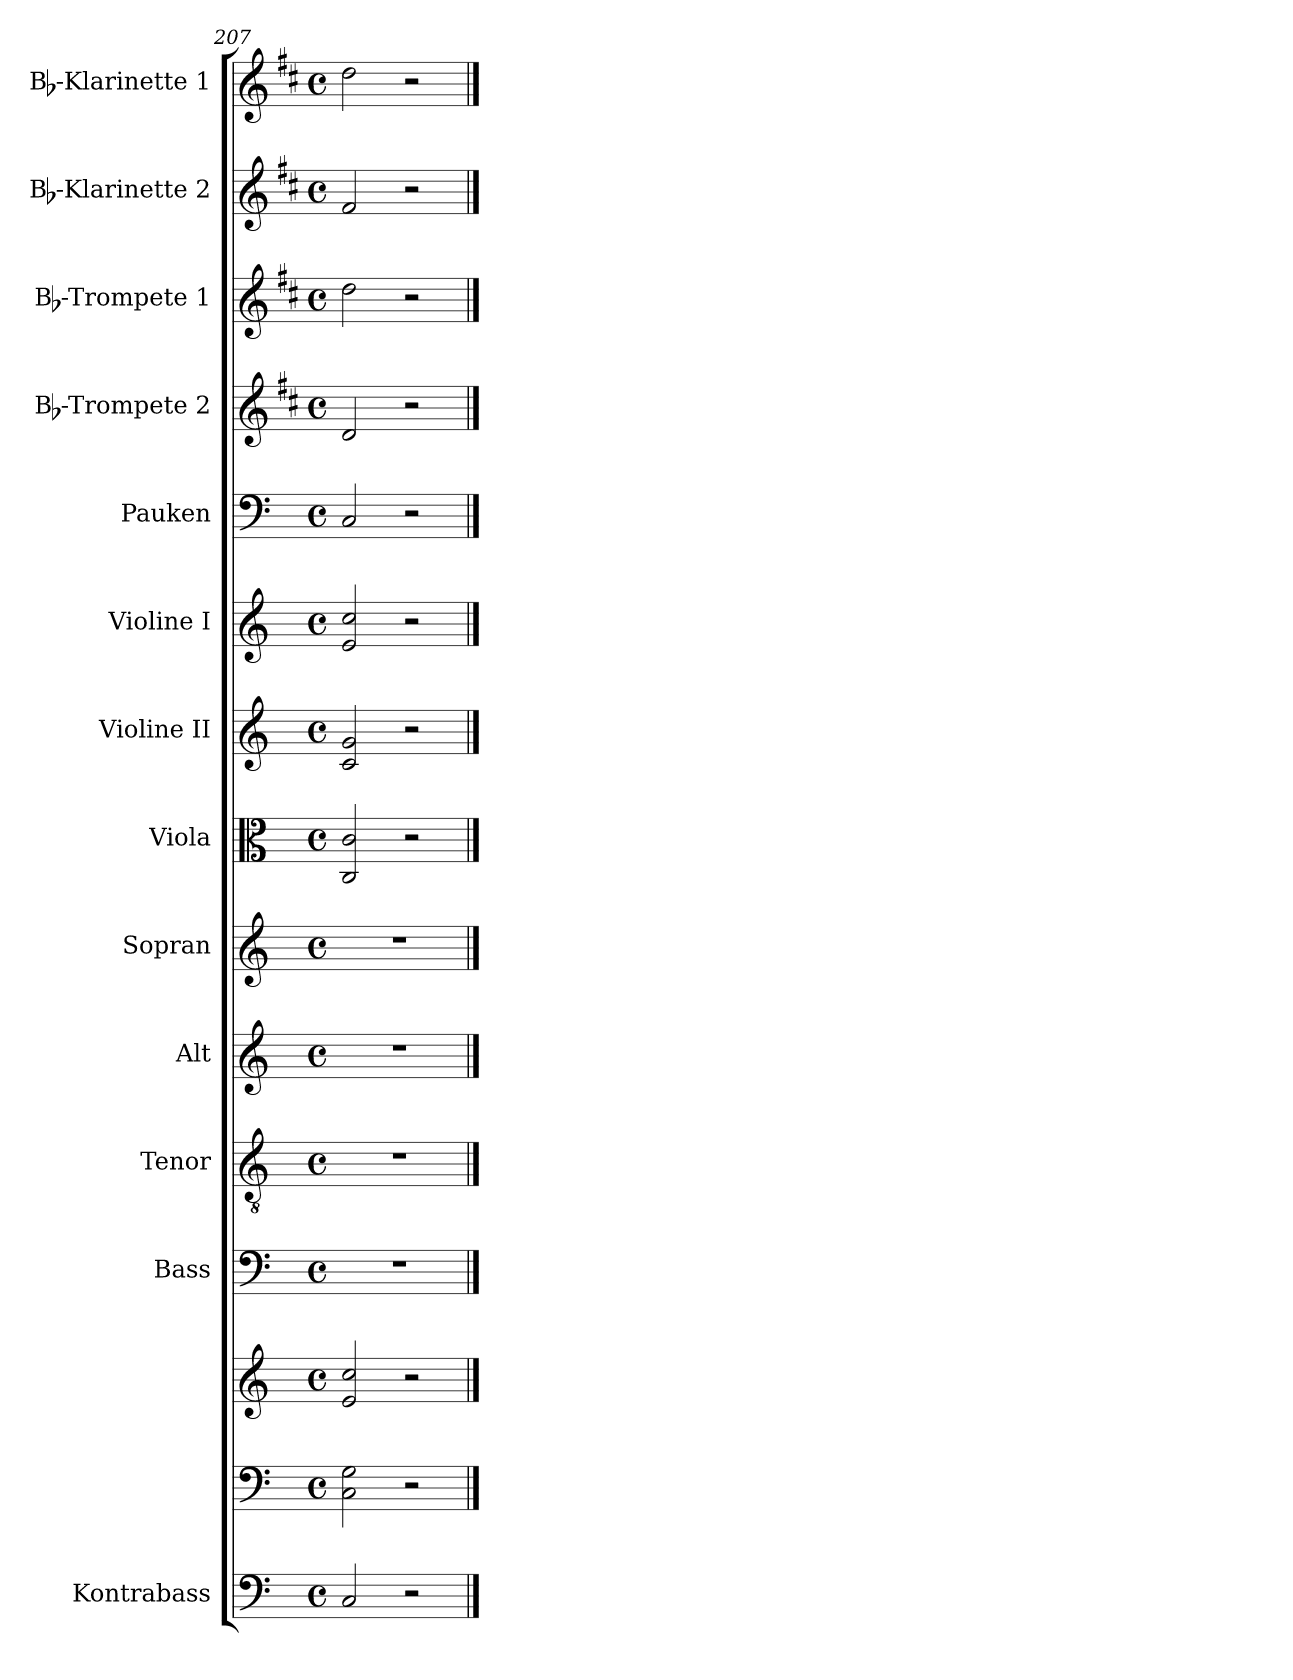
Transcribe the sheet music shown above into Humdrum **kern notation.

**kern	**kern	**kern	**kern	**kern	**kern	**kern	**kern	**kern	**kern	**kern	**kern	**kern	**kern	**kern
*part14	*part13	*part13	*part12	*part11	*part10	*part9	*part8	*part7	*part6	*part5	*part4	*part3	*part2	*part1
*staff15	*staff14	*staff13	*staff12	*staff11	*staff10	*staff9	*staff8	*staff7	*staff6	*staff5	*staff4	*staff3	*staff2	*staff1
*I"Kontrabass	*	*	*I"Bass	*I"Tenor	*I"Alt	*I"Sopran	*I"Viola	*I"Violine II	*I"Violine I	*I"Pauken	*I"Bb-Trompete 2	*I"Bb-Trompete 1	*I"Bb-Klarinette 2	*I"Bb-Klarinette 1
*I'Kb.	*	*	*I'B.	*I'T.	*I'A.	*I'S.	*I'Vla.	*I'Vl. II	*I'Vl. I	*I'Pk.	*I'Bb Trp. 2	*I'Bb Trp. 1	*I'Bb Kl. 2	*I'Bb Kl. 1
*clefF4	*clefF4	*clefG2	*clefF4	*clefGv2	*clefG2	*clefG2	*clefC3	*clefG2	*clefG2	*clefF4	*clefG2	*clefG2	*clefG2	*clefG2
*ITrd7c12	*	*	*	*	*	*	*	*	*	*	*ITrd1c2	*ITrd1c2	*ITrd1c2	*ITrd1c2
*k[]	*k[]	*k[]	*k[]	*k[]	*k[]	*k[]	*k[]	*k[]	*k[]	*k[]	*k[]	*k[]	*k[]	*k[]
*C:	*C:	*C:	*C:	*C:	*C:	*C:	*C:	*C:	*C:	*C:	*C:	*C:	*C:	*C:
*M4/4	*M4/4	*M4/4	*M4/4	*M4/4	*M4/4	*M4/4	*M4/4	*M4/4	*M4/4	*M4/4	*M4/4	*M4/4	*M4/4	*M4/4
*met(c)	*met(c)	*met(c)	*met(c)	*met(c)	*met(c)	*met(c)	*met(c)	*met(c)	*met(c)	*met(c)	*met(c)	*met(c)	*met(c)	*met(c)
=207	=207	=207	=207	=207	=207	=207	=207	=207	=207	=207	=207	=207	=207	=207
2CC/	2C\ 2G\	2e/ 2cc/	1r	1r	1r	1r	2C/ 2c/	2c/ 2g/	2e/ 2cc/	2C/	2c/	2cc\	2e/	2cc\
2r	2r	2r	.	.	.	.	2r	2r	2r	2r	2r	2r	2r	2r
==	==	==	==	==	==	==	==	==	==	==	==	==	==	==
*-	*-	*-	*-	*-	*-	*-	*-	*-	*-	*-	*-	*-	*-	*-
